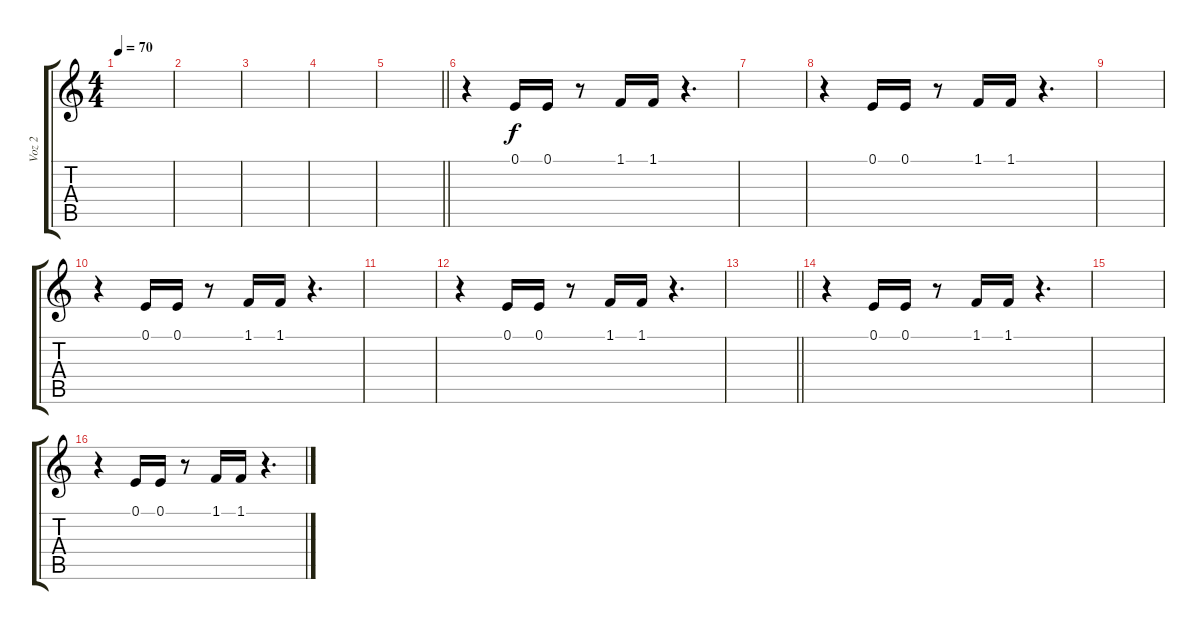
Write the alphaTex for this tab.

\track ("Voz 2" "Voz 2") {instrument tenorsax}
\staff {score tabs}
\tuning (E4 B3 G3 D3 A2 E2) {hide}
\ts (4 4)
\tempo 70
\clef g2
\ks c
|
|
|
|
\barLineRight lightlight
|
r.4 0.1.16 0.1.16 r.8 1.1.16 1.1.16 r.4{d} |
|
r.4 0.1.16 0.1.16 r.8 1.1.16 1.1.16 r.4{d} |
|
r.4 0.1.16 0.1.16 r.8 1.1.16 1.1.16 r.4{d} |
|
r.4 0.1.16 0.1.16 r.8 1.1.16 1.1.16 r.4{d} |
\barLineRight lightlight
|
r.4 0.1.16 0.1.16 r.8 1.1.16 1.1.16 r.4{d} |
|
r.4 0.1.16 0.1.16 r.8 1.1.16 1.1.16 r.4{d}
